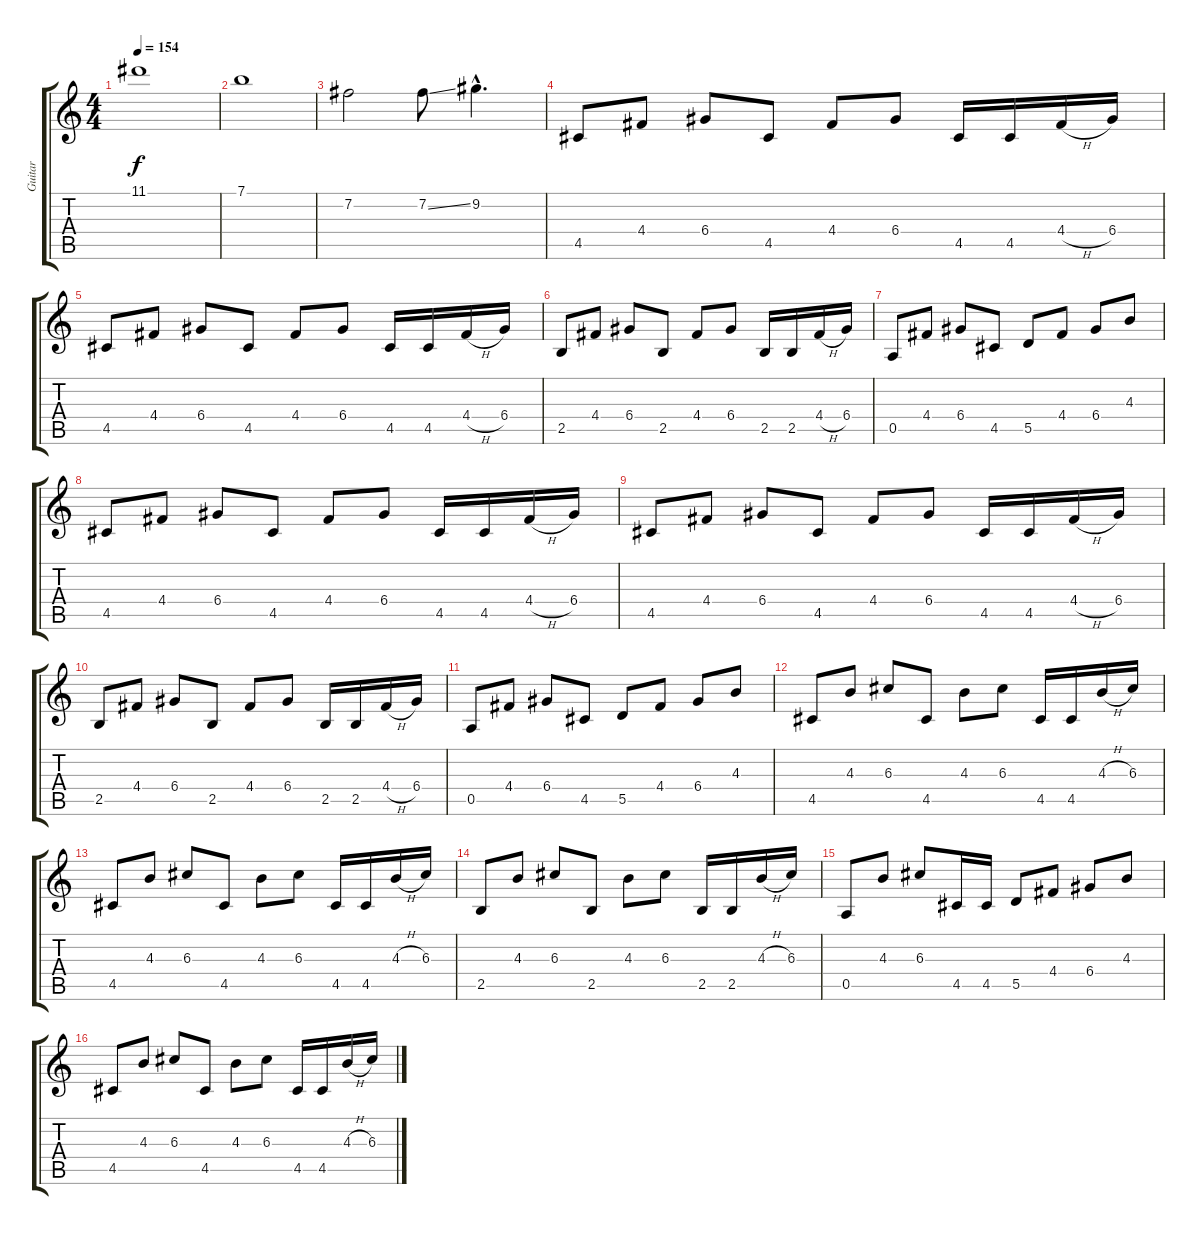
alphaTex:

\track ("Guitar" "Guitar") {instrument distortionguitar}
\staff {score tabs}
\tuning (E4 B3 G3 D3 A2 E2) {hide}
\ts (4 4)
\tempo 154
\clef g2
\ks c
11.1.1{dy f} |
7.1.1 |
7.2.2 7.2{ss}.8 9.2{hac}.4{d} |
4.5.8 4.4.8 6.4.8 4.5.8 4.4.8 6.4.8 4.5.16 4.5.16 4.4{h}.16 6.4.16 |
4.5.8 4.4.8 6.4.8 4.5.8 4.4.8 6.4.8 4.5.16 4.5.16 4.4{h}.16 6.4.16 |
2.5.8 4.4.8 6.4.8 2.5.8 4.4.8 6.4.8 2.5.16 2.5.16 4.4{h}.16 6.4.16 |
0.5.8 4.4.8 6.4.8 4.5.8 5.5.8 4.4.8 6.4.8 4.3.8 |
4.5.8 4.4.8 6.4.8 4.5.8 4.4.8 6.4.8 4.5.16 4.5.16 4.4{h}.16 6.4.16 |
4.5.8 4.4.8 6.4.8 4.5.8 4.4.8 6.4.8 4.5.16 4.5.16 4.4{h}.16 6.4.16 |
2.5.8 4.4.8 6.4.8 2.5.8 4.4.8 6.4.8 2.5.16 2.5.16 4.4{h}.16 6.4.16 |
0.5.8 4.4.8 6.4.8 4.5.8 5.5.8 4.4.8 6.4.8 4.3.8 |
4.5.8 4.3.8 6.3.8 4.5.8 4.3.8 6.3.8 4.5.16 4.5.16 4.3{h}.16 6.3.16 |
4.5.8 4.3.8 6.3.8 4.5.8 4.3.8 6.3.8 4.5.16 4.5.16 4.3{h}.16 6.3.16 |
2.5.8 4.3.8 6.3.8 2.5.8 4.3.8 6.3.8 2.5.16 2.5.16 4.3{h}.16 6.3.16 |
0.5.8 4.3.8 6.3.8 4.5.16 4.5.16 5.5.8 4.4.8 6.4.8 4.3.8 |
4.5.8 4.3.8 6.3.8 4.5.8 4.3.8 6.3.8 4.5.16 4.5.16 4.3{h}.16 6.3.16
